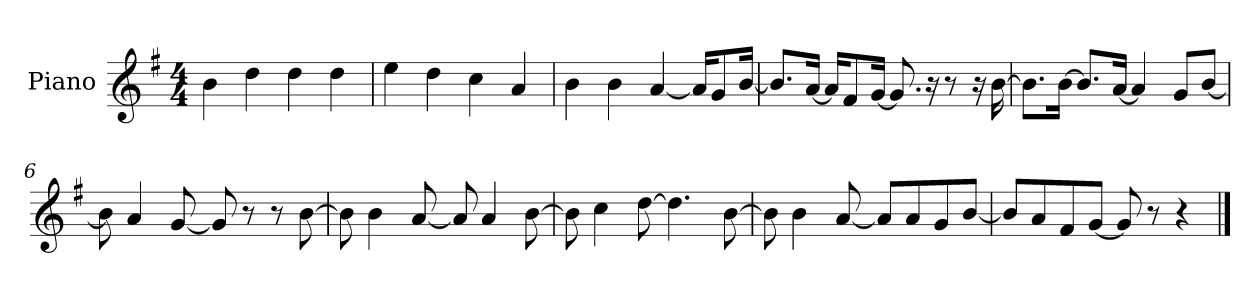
**kern
*part1
*staff1
*I"Piano
*I'P-no
*clefG2
*k[f#]
*M4/4
*MM90
=1
4b\
4dd\
4dd\
4dd\
=2
4ee\
4dd\
4cc\
4a/
=3
4b\
4b\
[4a/
16a/KL]
8g/
[16b/Jk
=4
8.b/L]
[16a/Jk
16a/KL]
8f#/
[16g/Jk
8.g/]
16r
8r
16r
[16b\
=5
8.b\L]
[16b\Jk
8.b/L]
[16a/Jk
4a/]
8g/L
[8b/J
!!LO:LB:g=z
=6
8b\]
4a/
[8g/
8g/]
8r
8r
[8b\
=7
8b\]
4b\
[8a/
8a/]
4a/
[8b\
=8
8b\]
4cc\
[8dd\
4.dd\]
[8b\
=9
8b\]
4b\
[8a/
8a/L]
8a/
8g/
[8b/J
=10
8b/L]
8a/
8f#/
[8g/J
8g/]
8r
4r
==
*-
